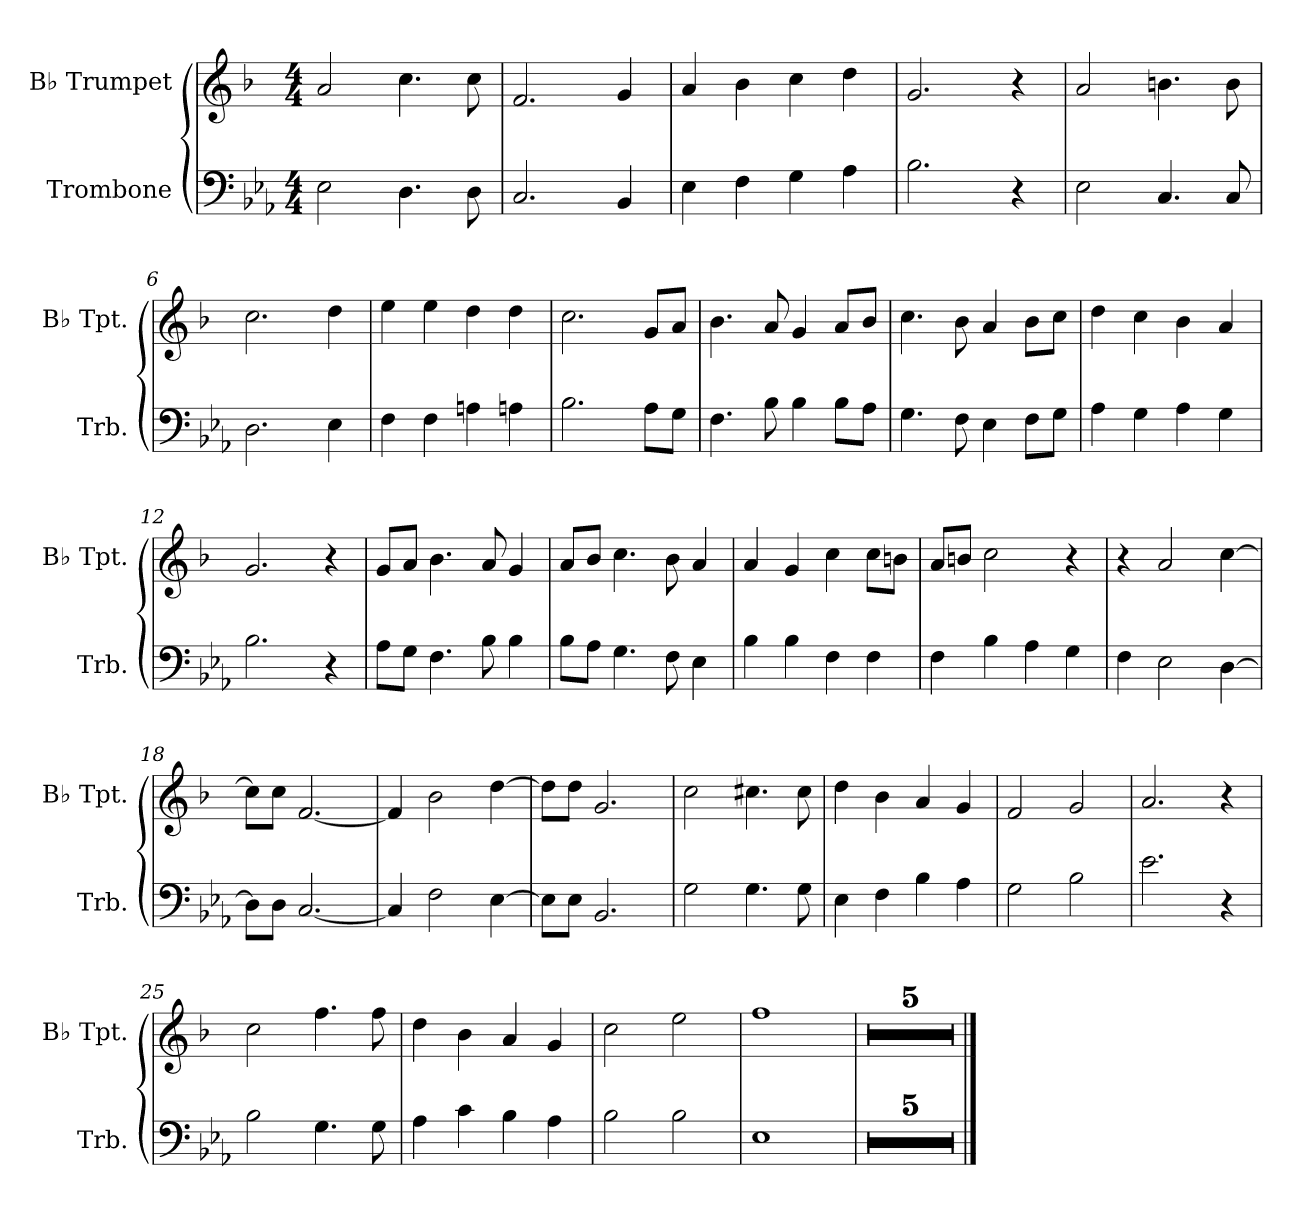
**kern	**kern
*part2	*part1
*staff2	*staff1
*I"Trombone	*I"B♭ Trumpet
*I'Trb.	*I'B♭ Tpt.
*clefF4	*clefG2
*	*ITrd1c2
*k[b-e-a-]	*k[b-e-a-]
*E-:	*E-:
*M4/4	*M4/4
=1	=1
2E-\	2g/
4.D\	4.b-\
8D\	8b-\
=2	=2
2.C/	2.e-/
4BB-/	4f/
=3	=3
4E-\	4g/
4F\	4a-\
4G\	4b-\
4A-\	4cc\
=4	=4
2.B-\	2.f/
4r	4r
=5	=5
2E-\	2g/
4.C/	4.an\
8C/	8a\
=6	=6
2.D\	2.b-\
4E-\	4cc\
=7	=7
4F\	4dd\
4F\	4dd\
4An\	4cc\
4An\	4cc\
=8	=8
2.B-\	2.b-\
8A-\L	8f/L
8G\J	8g/J
!!LO:LB:g=z
=9	=9
4.F\	4.a-\
8B-\	8g/
4B-\	4f/
8B-\L	8g/L
8A-\J	8a-/J
=10	=10
4.G\	4.b-\
8F\	8a-\
4E-\	4g/
8F\L	8a-\L
8G\J	8b-\J
=11	=11
4A-\	4cc\
4G\	4b-\
4A-\	4a-\
4G\	4g/
=12	=12
2.B-\	2.f/
4r	4r
=13	=13
8A-\L	8f/L
8G\J	8g/J
4.F\	4.a-\
8B-\	8g/
4B-\	4f/
=14	=14
8B-\L	8g/L
8A-\J	8a-/J
4.G\	4.b-\
8F\	8a-\
4E-\	4g/
=15	=15
4B-\	4g/
4B-\	4f/
4F\	4b-\
4F\	8b-\L
.	8an\J
!!LO:LB:g=z
=16	=16
4F\	8g/L
.	8an/J
4B-\	2b-\
4A-\	.
4G\	4r
=17	=17
4F\	4r
2E-\	2g/
[4D\	[4b-\
=18	=18
8D\L]	8b-\L]
8D\J	8b-\J
[2.C/	[2.e-/
=19	=19
4C/]	4e-/]
2F\	2a-\
[4E-\	[4cc\
=20	=20
8E-\L]	8cc\L]
8E-\J	8cc\J
2.BB-/	2.f/
=21	=21
2G\	2b-\
4.G\	4.bn\
8G\	8b\
=22	=22
4E-\	4cc\
4F\	4a-\
4B-\	4g/
4A-\	4f/
=23	=23
2G\	2e-/
2B-\	2f/
=24	=24
2.e-\	2.g/
4r	4r
!!LO:LB:g=z
=25	=25
2B-\	2b-\
4.G\	4.ee-\
8G\	8ee-\
=26	=26
4A-\	4cc\
4c\	4a-\
4B-\	4g/
4A-\	4f/
=27	=27
2B-\	2b-\
2B-\	2dd\
=28	=28
1E-	1ee-
=29	=29
1r	1r
=30	=30
1r	1r
=31	=31
1r	1r
=32	=32
1r	1r
=33	=33
1r	1r
==	==
*-	*-
